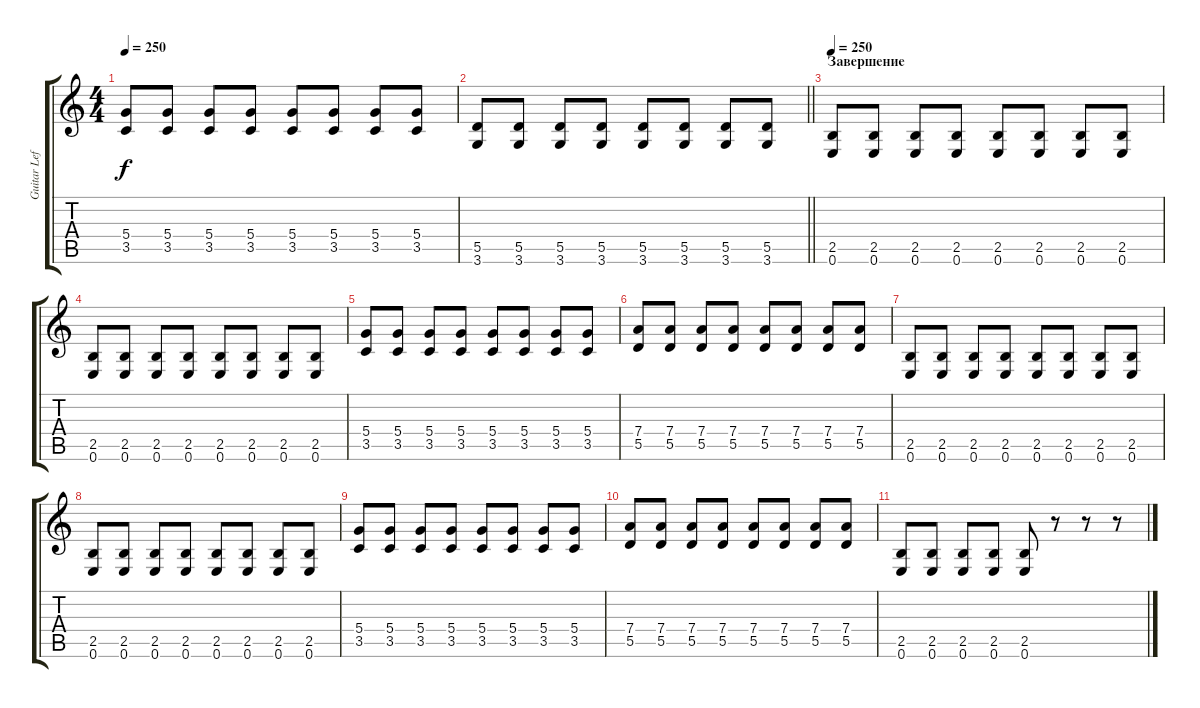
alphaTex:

\track ("Guitar Left" "Guitar Lef") {instrument distortionguitar}
\staff {score tabs}
\tuning (E4 B3 G3 D3 A2 E2) {hide}
\ts (4 4)
\tempo 250
\clef g2
\ks c
(5.4 3.5).8{dy f} (5.4 3.5).8 (5.4 3.5).8 (5.4 3.5).8 (5.4 3.5).8 (5.4 3.5).8 (5.4 3.5).8 (5.4 3.5).8 |
\barLineRight lightlight
(5.5 3.6).8 (5.5 3.6).8 (5.5 3.6).8 (5.5 3.6).8 (5.5 3.6).8 (5.5 3.6).8 (5.5 3.6).8 (5.5 3.6).8 |
\section ("" "Завершение")
\tempo 250
(2.5 0.6).8 (2.5 0.6).8 (2.5 0.6).8 (2.5 0.6).8 (2.5 0.6).8 (2.5 0.6).8 (2.5 0.6).8 (2.5 0.6).8 |
(2.5 0.6).8 (2.5 0.6).8 (2.5 0.6).8 (2.5 0.6).8 (2.5 0.6).8 (2.5 0.6).8 (2.5 0.6).8 (2.5 0.6).8 |
(5.4 3.5).8 (5.4 3.5).8 (5.4 3.5).8 (5.4 3.5).8 (5.4 3.5).8 (5.4 3.5).8 (5.4 3.5).8 (5.4 3.5).8 |
(7.4 5.5).8 (7.4 5.5).8 (7.4 5.5).8 (7.4 5.5).8 (7.4 5.5).8 (7.4 5.5).8 (7.4 5.5).8 (7.4 5.5).8 |
(2.5 0.6).8 (2.5 0.6).8 (2.5 0.6).8 (2.5 0.6).8 (2.5 0.6).8 (2.5 0.6).8 (2.5 0.6).8 (2.5 0.6).8 |
(2.5 0.6).8 (2.5 0.6).8 (2.5 0.6).8 (2.5 0.6).8 (2.5 0.6).8 (2.5 0.6).8 (2.5 0.6).8 (2.5 0.6).8 |
(5.4 3.5).8 (5.4 3.5).8 (5.4 3.5).8 (5.4 3.5).8 (5.4 3.5).8 (5.4 3.5).8 (5.4 3.5).8 (5.4 3.5).8 |
(7.4 5.5).8 (7.4 5.5).8 (7.4 5.5).8 (7.4 5.5).8 (7.4 5.5).8 (7.4 5.5).8 (7.4 5.5).8 (7.4 5.5).8 |
(2.5 0.6).8 (2.5 0.6).8 (2.5 0.6).8 (2.5 0.6).8 (2.5 0.6).8 r.8 r.8 r.8
